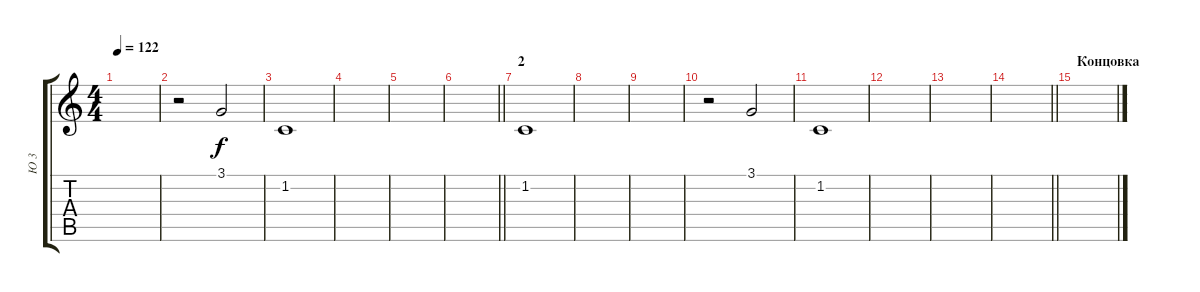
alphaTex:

\track ("Ю 3" "Ю 3") {instrument pad4choir}
\staff {score tabs}
\tuning (E4 B3 G3 D3 A2 E2) {hide}
\ts (4 4)
\tempo 122
\clef g2
\ks c
|
r.2 3.1.2 |
1.2.1 |
|
|
\barLineRight lightlight
|
\section ("" "2")
1.2.1 |
|
|
r.2 3.1.2 |
1.2.1 |
|
|
\barLineRight lightlight
|
\section ("" "Концовка")
